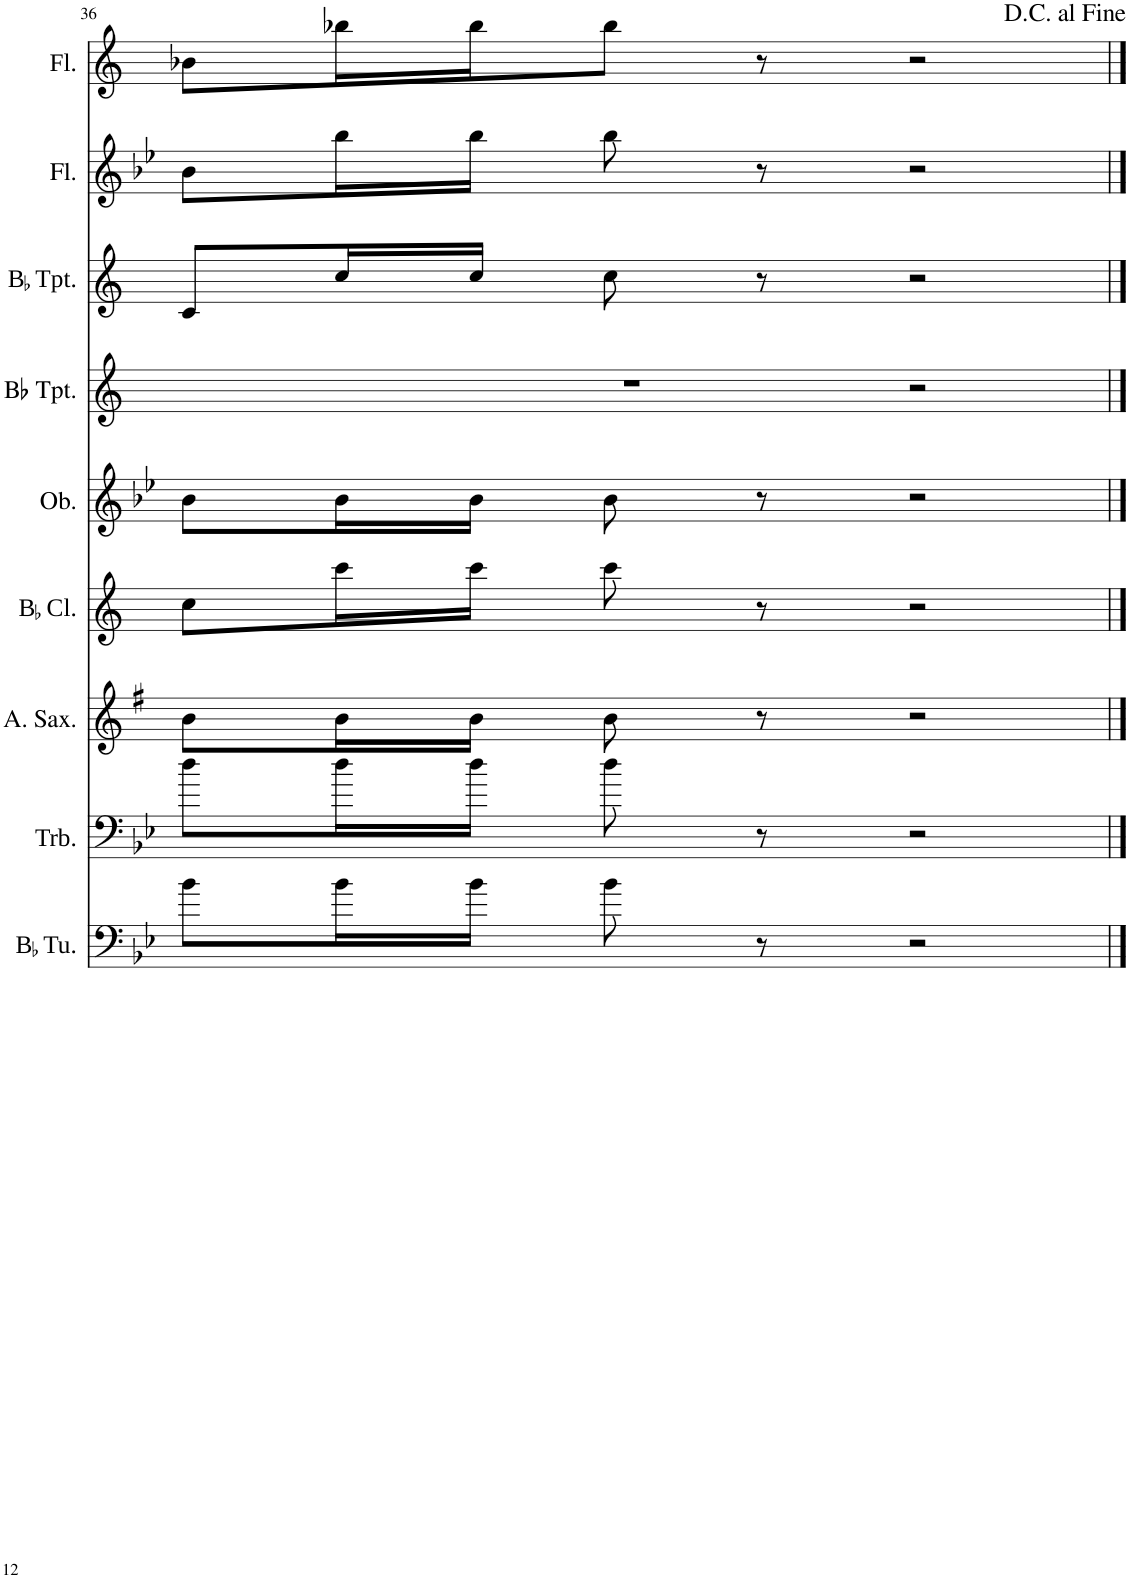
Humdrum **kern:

**kern	**kern	**kern	**kern	**kern	**kern	**kern	**kern	**kern
*part9	*part8	*part7	*part6	*part5	*part4	*part3	*part2	*part1
*staff9	*staff8	*staff7	*staff6	*staff5	*staff4	*staff3	*staff2	*staff1
*I"BaccidentalFlat Tuba	*I"Trombone	*I"Alto Saxophone	*I"BaccidentalFlat Clarinet	*I"Oboe	*I"Bb Trumpet	*I"BaccidentalFlat Trumpet	*I"Flute	*I"Flute
*I'BaccidentalFlat Tu.	*I'Trb.	*I'A. Sax.	*I'BaccidentalFlat Cl.	*I'Ob.	*I'Bb Tpt.	*I'BaccidentalFlat Tpt.	*I'Fl.	*I'Fl.
!!LO:PB:g=z
*clefF4	*clefF4	*clefG2	*clefG2	*clefG2	*clefG2	*clefG2	*clefG2	*clefG2
*	*	*Trd5c9	*Trd1c2	*	*Trd1c2	*Trd1c2	*	*
*k[b-e-]	*k[b-e-]	*k[f#]	*k[]	*k[b-e-]	*k[]	*k[]	*k[b-e-]	*k[]
*M2/4	*M2/4	*M2/4	*M2/4	*M2/4	*M2/4	*M2/4	*M2/4	*
=36	=36	=36	=36	=36	=36	=36	=36	=36
8b-\L	8dd\L	8b\L	8cc\L	8b-\L	2r	8c/L	8b-\L	8b-X\L
16b-\L	16dd\L	16b\L	16ccc\L	16b-\L	.	16cc/L	16bb-\L	16bb-X\L
16b-\JJ	16dd\JJ	16b\JJ	16ccc\JJ	16b-\JJ	.	16cc/JJ	16bb-\JJ	16bb-\J
8b-\	8dd\	8b\	8ccc\	8b-\	.	8cc\	8bb-\	8bb-\J
8r	8r	8r	8r	8r	.	8r	8r	8r
2r	2r	2r	2r	2r	2r	2r	2r	2r
==	==	==	==	==	==	==	==	==
*-	*-	*-	*-	*-	*-	*-	*-	*-
